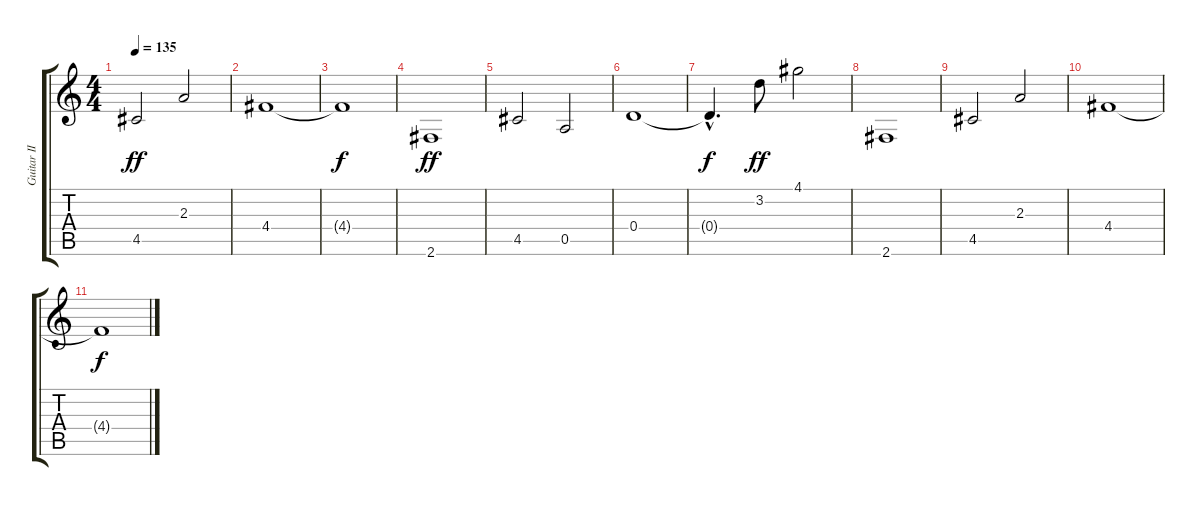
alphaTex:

\track ("Guitar II" "Guitar II") {instrument distortionguitar}
\staff {score tabs}
\tuning (E4 B3 G3 D3 A2 E2) {hide}
\ts (4 4)
\tempo 135
\clef g2
\ks c
4.5.2{dy ff} 2.3.2 |
4.4.1 |
4.4{t}.1{dy f} |
2.6.1{dy ff} |
4.5.2 0.5.2 |
0.4.1 |
0.4{hac t}.4{d dy f} 3.2.8{dy ff} 4.1.2 |
2.6.1 |
4.5.2 2.3.2 |
4.4.1 |
4.4{t}.1{dy f}
